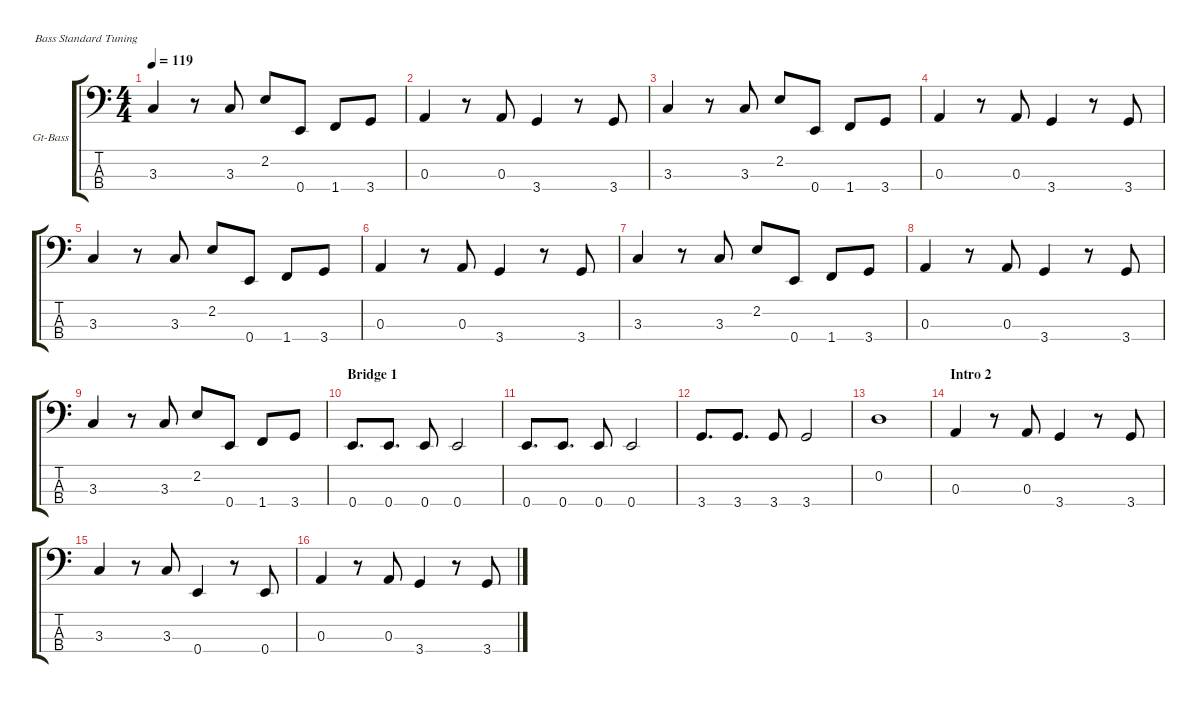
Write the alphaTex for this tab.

\hideDynamics
\bracketExtendMode groupsimilarinstruments
\firstSystemTrackNameOrientation horizontal
\otherSystemsTrackNameOrientation horizontal
\track ("Bass Guitar" "Gt-Bass") {instrument electricbassfinger}
\staff {score tabs}
\tuning (G2 D2 A1 E1)
\ts (4 4)
\tempo 119
\clef f4
\ks c
3.3.4{dy mf} r.8 3.3.8 2.2.8 0.4.8 1.4.8 3.4.8 |
0.3.4 r.8 0.3.8 3.4.4 r.8 3.4.8 |
3.3.4 r.8 3.3.8 2.2.8 0.4.8 1.4.8 3.4.8 |
0.3.4 r.8 0.3.8 3.4.4 r.8 3.4.8 |
3.3.4 r.8 3.3.8 2.2.8 0.4.8 1.4.8 3.4.8 |
0.3.4 r.8 0.3.8 3.4.4 r.8 3.4.8 |
3.3.4 r.8 3.3.8 2.2.8 0.4.8 1.4.8 3.4.8 |
0.3.4 r.8 0.3.8 3.4.4 r.8 3.4.8 |
3.3.4 r.8 3.3.8 2.2.8 0.4.8 1.4.8 3.4.8 |
\section ("" "Bridge 1")
0.4.8{d} 0.4.8{d} 0.4.8 0.4.2 |
0.4.8{d} 0.4.8{d} 0.4.8 0.4.2 |
3.4.8{d} 3.4.8{d} 3.4.8 3.4.2 |
0.2.1 |
\section ("" "Intro 2")
0.3.4 r.8 0.3.8 3.4.4 r.8 3.4.8 |
3.3.4 r.8 3.3.8 0.4.4 r.8 0.4.8 |
0.3.4 r.8 0.3.8 3.4.4 r.8 3.4.8
